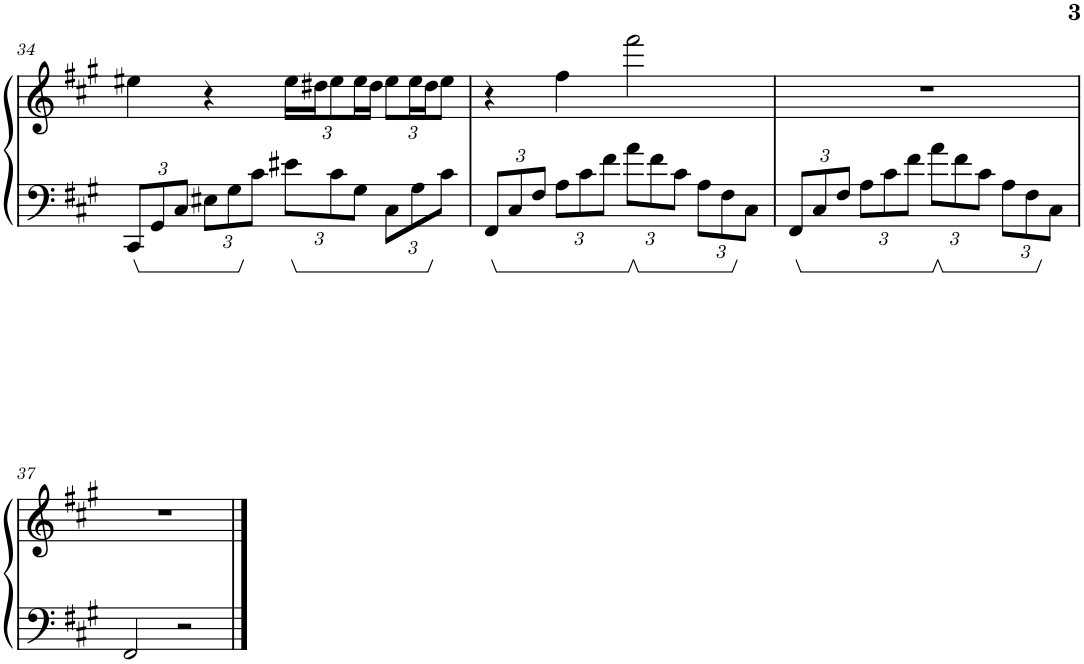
**kern	**kern
*part1	*part1
*staff2	*staff1
*I"Piano	*
*I'Pno.	*
!!LO:PB:g=z
*clefG2	*clefG2
*k[f#c#g#]	*k[f#c#g#]
*M4/4	*M4/4
*Xbrackettup	*
=34	=34
12CC#/L	4ee#X\
12GG#/	.
12C#/J	.
12E#X\L	4r
12G#\	.
12c#\J	.
*	*Xbrackettup
12e#X\L	24ee#\LL
.	24dd#X\J
12c#\	12ee#\
12G#\J	24ee#\L
.	24dd#\JJ
12C#\L	12ee#\L
12GG#\	24ee#\L
.	24dd#\J
12c#\J	12ee#\J
=35	=35
12FF#/L	4r
12C#/	.
12F#/J	.
12A\L	4ff#\
12c#\	.
12f#\J	.
12a\L	2fff#\
12f#\	.
12c#\J	.
12A\L	.
12F#\	.
12C#\J	.
=36	=36
12FF#/L	1r
12C#/	.
12F#/J	.
12A\L	.
12c#\	.
12f#\J	.
12a\L	.
12f#\	.
12c#\J	.
12A\L	.
12F#\	.
12C#\J	.
!!LO:LB:g=z
=37	=37
2FF#/	1r
2r	.
==	==
*-	*-
